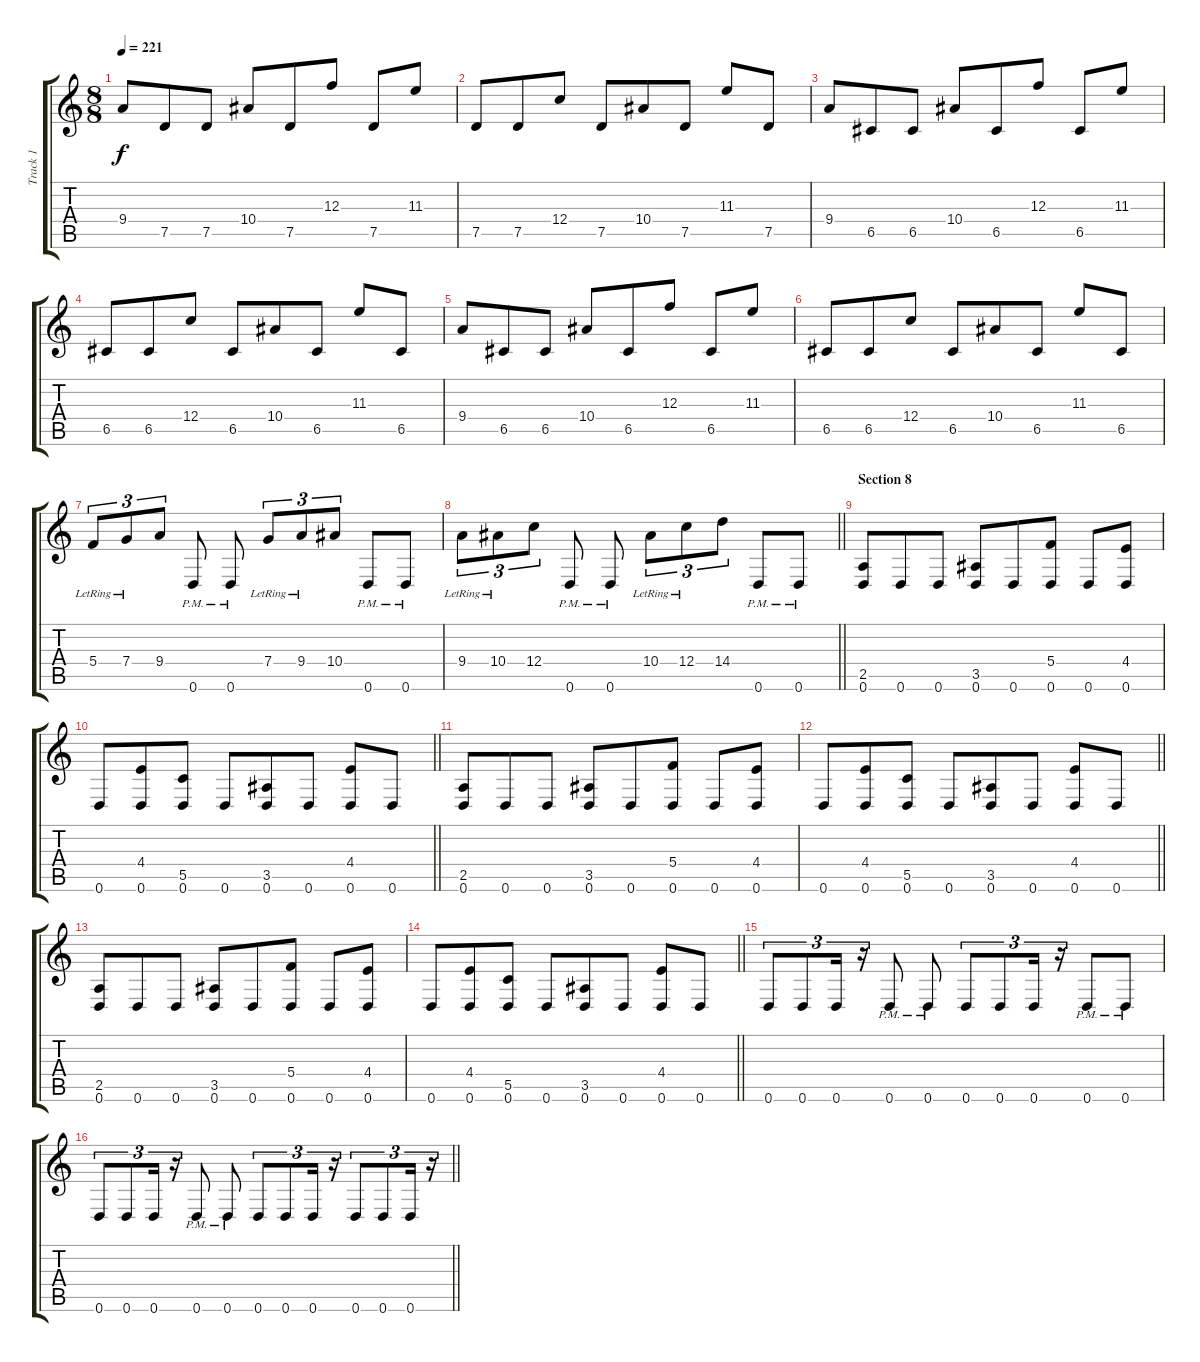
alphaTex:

\track ("Track 1" "Track 1") {instrument distortionguitar}
\staff {score tabs}
\tuning (D4 A3 F3 C3 G2 D2) {hide}
\ts (8 8)
\tempo 221
\clef g2
\ks c
9.4.8{dy f} 7.5.8 7.5.8 10.4.8 7.5.8 12.3.8 7.5.8 11.3.8 |
7.5.8 7.5.8 12.4.8 7.5.8 10.4.8 7.5.8 11.3.8 7.5.8 |
9.4.8 6.5.8 6.5.8 10.4.8 6.5.8 12.3.8 6.5.8 11.3.8 |
6.5.8 6.5.8 12.4.8 6.5.8 10.4.8 6.5.8 11.3.8 6.5.8 |
9.4.8 6.5.8 6.5.8 10.4.8 6.5.8 12.3.8 6.5.8 11.3.8 |
6.5.8 6.5.8 12.4.8 6.5.8 10.4.8 6.5.8 11.3.8 6.5.8 |
5.4{lr}.8{tu (3 2)} 7.4{lr}.8{tu (3 2)} 9.4.8{tu (3 2)} 0.6{pm}.8 0.6{pm}.8 7.4{lr}.8{tu (3 2)} 9.4{lr}.8{tu (3 2)} 10.4.8{tu (3 2)} 0.6{pm}.8 0.6{pm}.8 |
\barLineRight lightlight
9.4{lr}.8{tu (3 2)} 10.4{lr}.8{tu (3 2)} 12.4.8{tu (3 2)} 0.6{pm}.8 0.6{pm}.8 10.4{lr}.8{tu (3 2)} 12.4{lr}.8{tu (3 2)} 14.4.8{tu (3 2)} 0.6{pm}.8 0.6{pm}.8 |
\section ("" "Section 8")
(2.5 0.6).8 0.6.8 0.6.8 (3.5 0.6).8 0.6.8 (5.4 0.6).8 0.6.8 (4.4 0.6).8 |
\barLineRight lightlight
0.6.8 (4.4 0.6).8 (5.5 0.6).8 0.6.8 (3.5 0.6).8 0.6.8 (4.4 0.6).8 0.6.8 |
(2.5 0.6).8 0.6.8 0.6.8 (3.5 0.6).8 0.6.8 (5.4 0.6).8 0.6.8 (4.4 0.6).8 |
\barLineRight lightlight
0.6.8 (4.4 0.6).8 (5.5 0.6).8 0.6.8 (3.5 0.6).8 0.6.8 (4.4 0.6).8 0.6.8 |
(2.5 0.6).8 0.6.8 0.6.8 (3.5 0.6).8 0.6.8 (5.4 0.6).8 0.6.8 (4.4 0.6).8 |
\barLineRight lightlight
0.6.8 (4.4 0.6).8 (5.5 0.6).8 0.6.8 (3.5 0.6).8 0.6.8 (4.4 0.6).8 0.6.8 |
0.6.8{tu (3 2)} 0.6.8{tu (3 2)} 0.6.16{tu (3 2)} r.16{tu (3 2)} 0.6{pm}.8 0.6{pm}.8 0.6.8{tu (3 2)} 0.6.8{tu (3 2)} 0.6.16{tu (3 2)} r.16{tu (3 2)} 0.6{pm}.8 0.6{pm}.8 |
\barLineRight lightlight
0.6.8{tu (3 2)} 0.6.8{tu (3 2)} 0.6.16{tu (3 2)} r.16{tu (3 2)} 0.6{pm}.8 0.6{pm}.8 0.6.8{tu (3 2)} 0.6.8{tu (3 2)} 0.6.16{tu (3 2)} r.16{tu (3 2)} 0.6.8{tu (3 2)} 0.6.8{tu (3 2)} 0.6.16{tu (3 2)} r.16{tu (3 2)}
